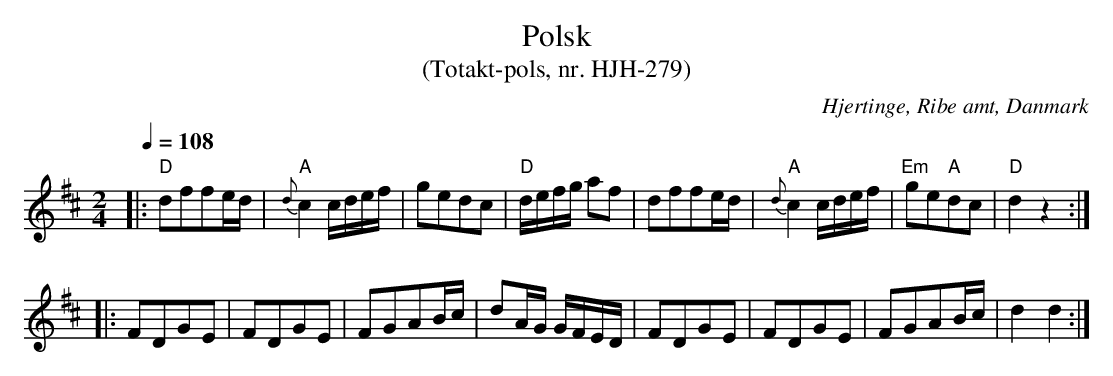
X:1
T:Polsk
T:(Totakt-pols, nr. HJH-279)
O:Hjertinge, Ribe amt, Danmark
M:2/4
L:1/8
Q:1/4=108
K:D
|: "D"dffe/d/ | "A"{d}c2 c/d/e/f/ | gedc | "D"d/e/f/g/ af | dffe/d/ | "A"{d}c2 c/d/e/f/ | "Em"ge"A"dc | "D"d2 z2 :|
|: FDGE | FDGE | FGAB/c/ | dA/G/ G/F/E/D/ | FDGE | FDGE | FGAB/c/ | d2 d2 :|
